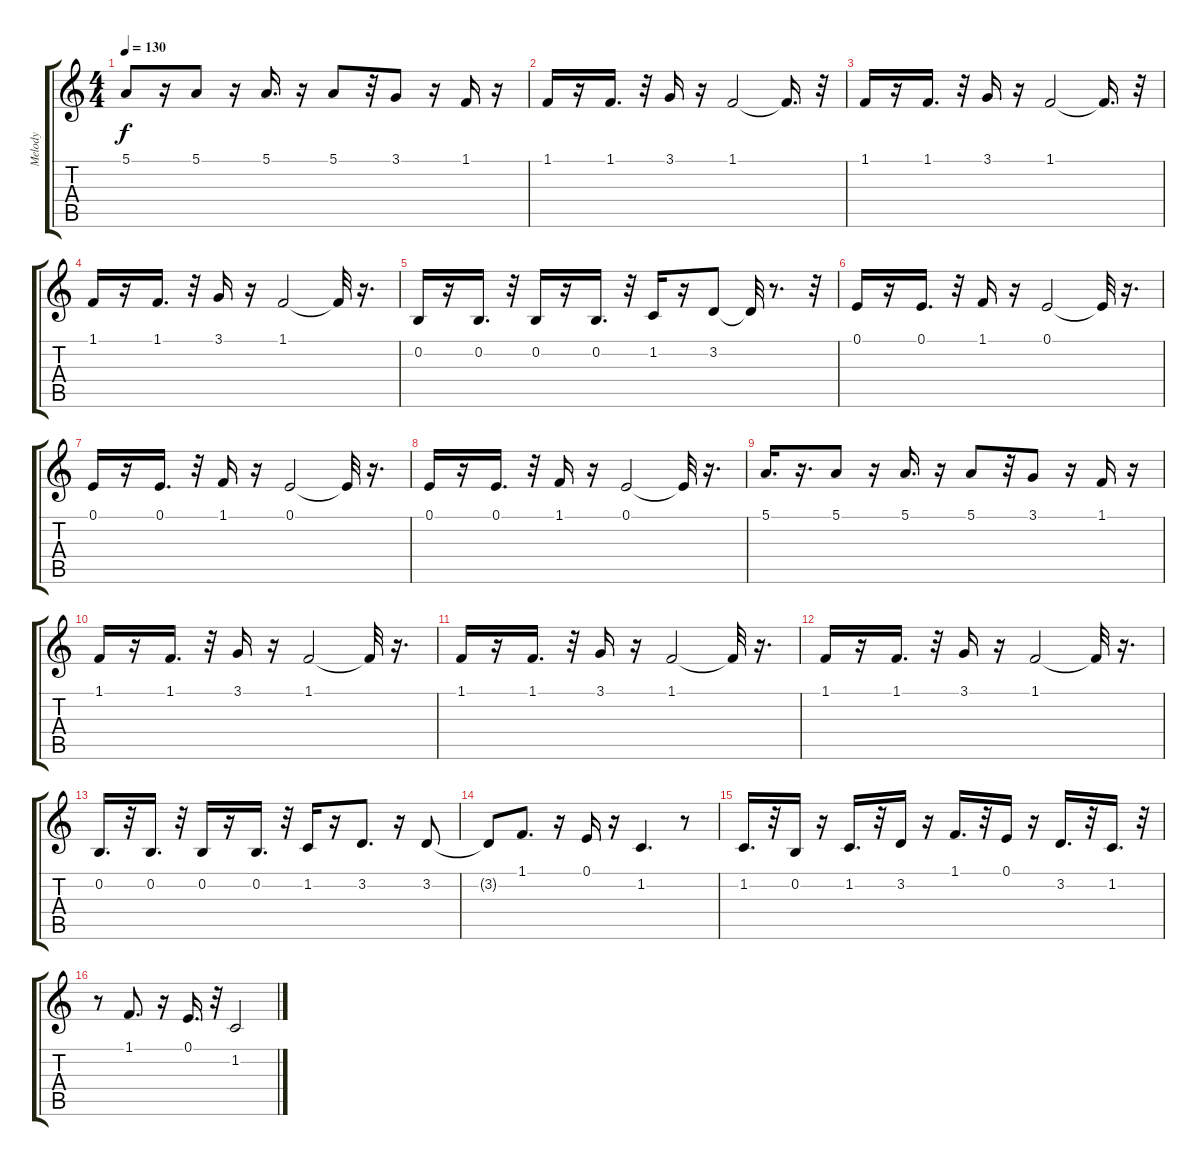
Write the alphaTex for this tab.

\track ("Melody" "Melody") {instrument cello}
\staff {score tabs}
\tuning (E4 B3 G3 D3 A2 E2) {hide}
\ts (4 4)
\tempo 130
\clef g2
\ks c
5.1.8{dy f} r.16 5.1.8 r.16 5.1.16{d} r.16 5.1.8 r.32 3.1.8 r.16 1.1.16 r.16 |
1.1.16 r.16 1.1.16{d} r.32 3.1.16 r.16 1.1.2 1.1{t}.16{d} r.32 |
1.1.16 r.16 1.1.16{d} r.32 3.1.16 r.16 1.1.2 1.1{t}.16{d} r.32 |
1.1.16 r.16 1.1.16{d} r.32 3.1.16 r.16 1.1.2 1.1{t}.32 r.16{d} |
0.2.16 r.16 0.2.16{d} r.32 0.2.16 r.16 0.2.16{d} r.32 1.2.16 r.16 3.2.8 3.2{t}.32 r.8{d} r.32 |
0.1.16 r.16 0.1.16{d} r.32 1.1.16 r.16 0.1.2 0.1{t}.32 r.16{d} |
0.1.16 r.16 0.1.16{d} r.32 1.1.16 r.16 0.1.2 0.1{t}.32 r.16{d} |
0.1.16 r.16 0.1.16{d} r.32 1.1.16 r.16 0.1.2 0.1{t}.32 r.16{d} |
5.1.16{d} r.16{d} 5.1.8 r.16 5.1.16{d} r.16 5.1.8 r.32 3.1.8 r.16 1.1.16 r.16 |
1.1.16 r.16 1.1.16{d} r.32 3.1.16 r.16 1.1.2 1.1{t}.32 r.16{d} |
1.1.16 r.16 1.1.16{d} r.32 3.1.16 r.16 1.1.2 1.1{t}.32 r.16{d} |
1.1.16 r.16 1.1.16{d} r.32 3.1.16 r.16 1.1.2 1.1{t}.32 r.16{d} |
0.2.16{d} r.32 0.2.16{d} r.32 0.2.16 r.16 0.2.16{d} r.32 1.2.16 r.16 3.2.8{d} r.16 3.2.8 |
3.2{t}.8 1.1.8{d} r.16 0.1.16 r.16 1.2.4{d} r.8 |
1.2.16{d} r.32 0.2.16 r.16 1.2.16{d} r.32 3.2.16 r.16 1.1.16{d} r.32 0.1.16 r.16 3.2.16{d} r.32 1.2.16{d} r.32 |
r.8 1.1.8{d} r.16 0.1.16{d} r.32 1.2.2
